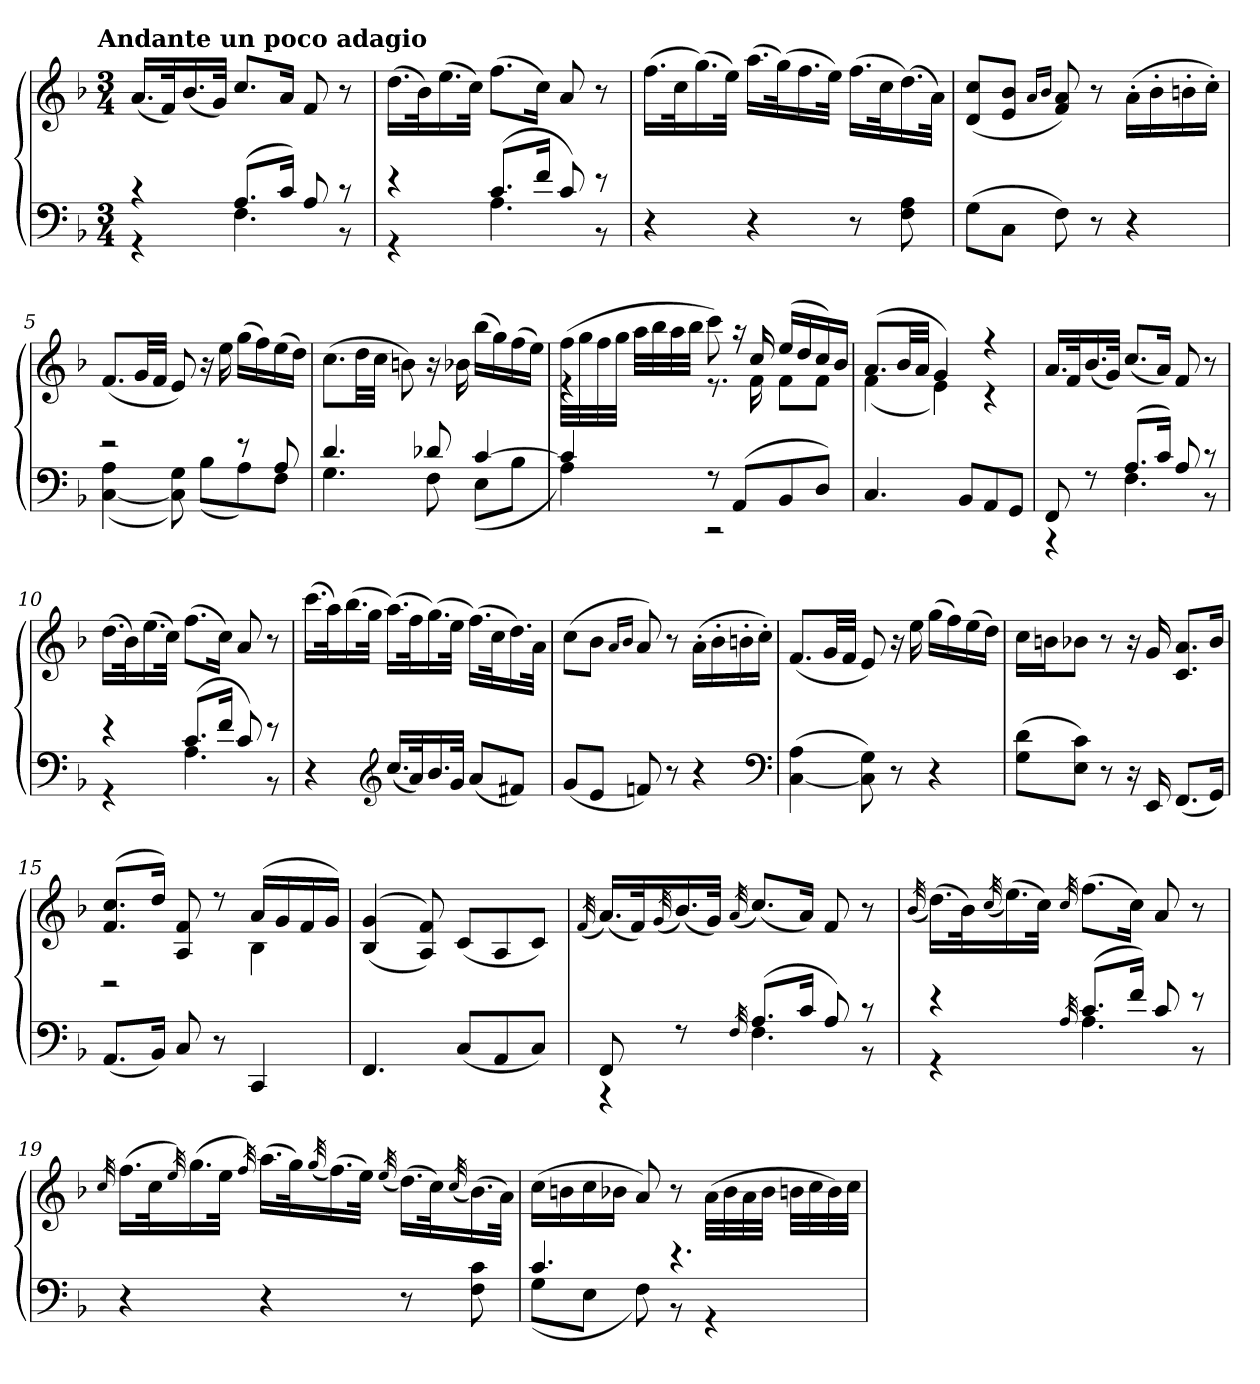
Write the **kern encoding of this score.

**kern	**kern
*part1	*part1
*staff2	*staff1
*clefF4	*clefG2
*k[b-]	*k[b-]
*F:	*F:
!!LO:TX:omd:t=Andante un poco adagio
*M3/4	*M3/4
*MM60	*MM60
=1	=1
*^	*
4r	4r	(16.a/LL
.	.	32f/K)
.	.	(16.b-/
.	.	32g/JJk)
(8.A/L	4.F\	8.cc/L
16c/Jk)	.	16a/Jk
8A/	.	8f/
8r	8r	8r
=2	=2	=2
4r	4r	(16.dd\LL
.	.	32b-\K)
.	.	(16.ee\
.	.	32cc\JJk)
(8.c/L	4.A\	(8.ff\L
16f/Jk	.	16cc\Jk)
8c/)	.	8a/
8r	8r	8r
*v	*v	*
=3	=3
4r	(16.ff\LL
.	32cc\K
.	(16.gg\)
.	32ee\JJk)
4r	(16.aa\LL
.	(32gg\K)
.	16.ff\
.	32ee\JJk)
8r	(16.ff\LL
.	32cc\K
8F\ 8A\	(16.dd\)
.	32a\JJk)
=4	=4
(8G\L	(8d/ 8cc/L
8C\J	8e/ 8b-/J
.	16qa/LL
.	16qb-/JJ
8F\)	8f/ 8a/)
8r	8r
4r	(16a'\LL
.	16b-'\
.	16bn'\
.	16cc'\JJ)
=5	=5
*^	*
2r	([4C\ 4A\	(8.f/L
.	.	32g/LL
.	.	32f/JJJ
.	8C]\ 8G\)	8e/)
.	(8B-\L	16r
.	.	16ee\
8r	8A\)	(16gg\LL
.	.	16ff\)
8A/	8F\J	(16ee\
.	.	16dd\JJ)
=6	=6	=6
4.d/	4.G\	(8.cc\L
.	.	32dd\LL
.	.	32cc\JJJ
.	.	8bn\)
8d-X/	8F\	16r
.	.	16b-X\
[4c/	(8E\L	(16bb-\LL
.	.	16gg\)
.	8B-\J	(16ff\
.	.	16ee\JJ)
=7	=7	=7
*	*	*^
4c/]	4A\)	(32ff\LLL	4r
.	.	32gg\	.
.	.	32ff\	.
.	.	32gg\JJJ	.
.	.	32aa\LLL	.
.	.	32bb-\	.
.	.	32aa\	.
.	.	32bb-\JJJ	.
8r	2r	8ccc\)	8.r
(8AA/L	.	16r	.
.	.	16cc/	16f\
8BB-/	.	(16ee/LL	8f\L
.	.	16dd/	.
8D/J)	.	16cc/)	8f\J
.	.	16b-/JJ	.
*v	*v	*	*
=8	=8	=8
4.C/	(8.a/L	(4f\
.	32b-/LL	.
.	32a/JJJ	.
.	4g/)	4e\)
8BB-/L	.	.
8AA/	4r	4r
8GG/J	.	.
*	*v	*v
=9	=9
*^	*
8FF/	4r	16.a/LL
.	.	32f/K
8r	.	(16.b-/
.	.	32g/JJk)
(8.A/L	4.F\	(8.cc/L
16c/Jk)	.	16a/Jk)
8A/	.	8f/
8r	8r	8r
=10	=10	=10
4r	4r	(16.dd\LL
.	.	32b-\K)
.	.	(16.ee\
.	.	32cc\JJk)
(8.c/L	4.A\	(8.ff\L
16f/Jk	.	16cc\Jk)
8c/)	.	8a/
8r	8r	8r
*v	*v	*
=11	=11
4r	(16.ccc\LL
.	32aa\K)
.	(16.bb-\
.	32gg\JJk
*clefG2	*
(16.cc/LL	(16.aa\LL)
32a/K)	32ff\K
16.b-/	(16.gg\)
32g/JJk	32ee\JJk
(8a/L	(16.ff\LL)
.	32cc\K
8f#X/J)	16.dd\)
.	32a\JJk
=12	=12
(8g/L	(8cc\L
8e/J	8b-\J
.	16qa/LL
.	16qb-/JJ
8fn/)	8a/)
8r	8r
4r	(16a'\LL
.	16b-'\
.	16bn'\
.	16cc'\JJ)
*clefF4	*
=13	=13
([4C\ 4A\	(8.f/L
.	32g/LL
.	32f/JJJ
8C]\ 8G\)	8e/)
8r	16r
.	16ee\
4r	(16gg\LL
.	16ff\)
.	(16ee\
.	16dd\JJ)
=14	=14
(8G\ 8d\L	16cc\LL
.	16bn\J
8E\ 8c\J)	8b-X\J
8r	8r
16r	16r
16EE/	16g/
(8.FF/L	8.c/ 8.a/L
16GG/Jk)	16b-/Jk
=15	=15
*	*^
(8.AA/L	(8.f/ 8.cc/L	2r
16BB-/Jk)	16dd/Jk)	.
8C/	8A/ 8f/	.
8r	8r	.
4CC/	(16a/LL	4B-\
.	16g/	.
.	16f/	.
.	16g/JJ)	.
*	*v	*v
=16	=16
4.FF/	(<(>4B-/ 4g/
.	8A/ 8f/))
(8C/L	(8c/L
8AA/	8A/
8C/J)	8c/J)
=17	=17
.	(32qf/
*^	*
8FF/	4r	(16.a/LL)
.	.	32f/K)
.	.	(32qg/
8r	.	(16.b-/)
.	.	32g/JJk)
.	32qF/	(32qa/
(8.A/L	4.F\	(8.cc/L)
16c/Jk	.	16a/Jk)
8A/)	.	8f/
8r	8r	8r
=18	=18	=18
.	.	(32qb-/
4r	4r	(16.dd\LL)
.	.	32b-\K)
.	.	(32qcc/
.	.	(16.ee\)
.	.	32cc\JJk)
.	32qA/	32qcc/
(8.c/L	4.A\	(8.ff\L
16f/Jk)	.	16cc\Jk)
8c/	.	8a/
8r	8r	8r
*v	*v	*
=19	=19
.	32qcc/
4r	(16.ff\LL
.	32cc\K
.	32qee/)
.	(16.gg\
.	32ee\JJk
.	32qff/)
4r	(16.aa\LL
.	32gg\K)
.	(32qgg/
.	(16.ff\)
.	32ee\JJk)
.	(32qee/
8r	(16.dd\LL)
.	32cc\K)
.	(32qcc/
8F\ 8c\	(16.b-\)
.	32a\JJk)
=20	=20
*^	*
4.c/	(8G\L	(16cc\LL
.	.	16bn\
.	8E\J	16cc\
.	.	16b-X\JJ
.	8F\)	8a/)
4.r	8r	8r
.	4r	(32a\LLL
.	.	32b-\
.	.	32a\
.	.	32b-\JJJ
.	.	32bn\LLL
.	.	32cc\
.	.	32b\)
.	.	32cc\JJJ
*v	*v	*
=	=
*-	*-
